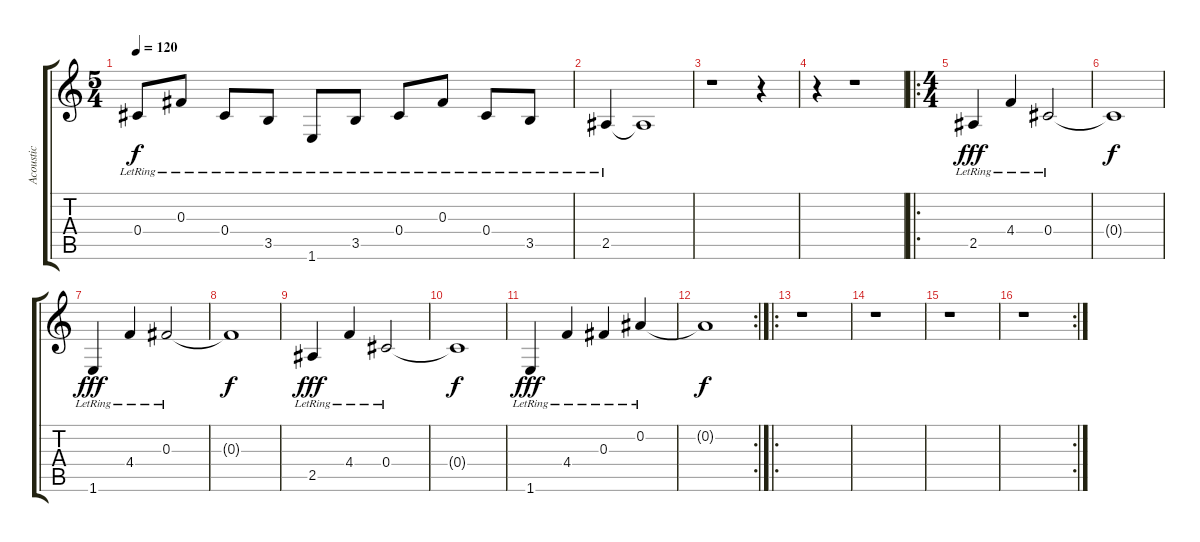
\track ("Acoustic" "Acoustic") {instrument acousticguitarsteel}
\staff {score tabs}
\tuning (Eb4 Bb3 Gb3 Db3 Ab2 Eb2) {hide}
\ts (5 4)
\tempo 120
\clef g2
\ks c
0.4{lr}.8{dy f} 0.3{lr}.8 0.4{lr}.8 3.5{lr}.8 1.6{lr}.8 3.5{lr}.8 0.4{lr}.8 0.3{lr}.8 0.4{lr}.8 3.5{lr}.8 |
2.5{lr}.4 2.5{t}.1 |
r.1 r.4 |
r.4 r.1 |
\ro
\ts (4 4)
2.5{lr}.4{dy fff} 4.4{lr}.4 0.4{lr}.2 |
0.4{t}.1{dy f} |
1.6{lr}.4{dy fff} 4.4{lr}.4 0.3{lr}.2 |
0.3{t}.1{dy f} |
2.5{lr}.4{dy fff} 4.4{lr}.4 0.4{lr}.2 |
0.4{t}.1{dy f} |
1.6{lr}.4{dy fff} 4.4{lr}.4 0.3{lr}.4 0.2{lr}.4 |
\rc 2
0.2{t}.1{dy f} |
\ro
r.1 |
r.1 |
r.1 |
\rc 2
r.1
